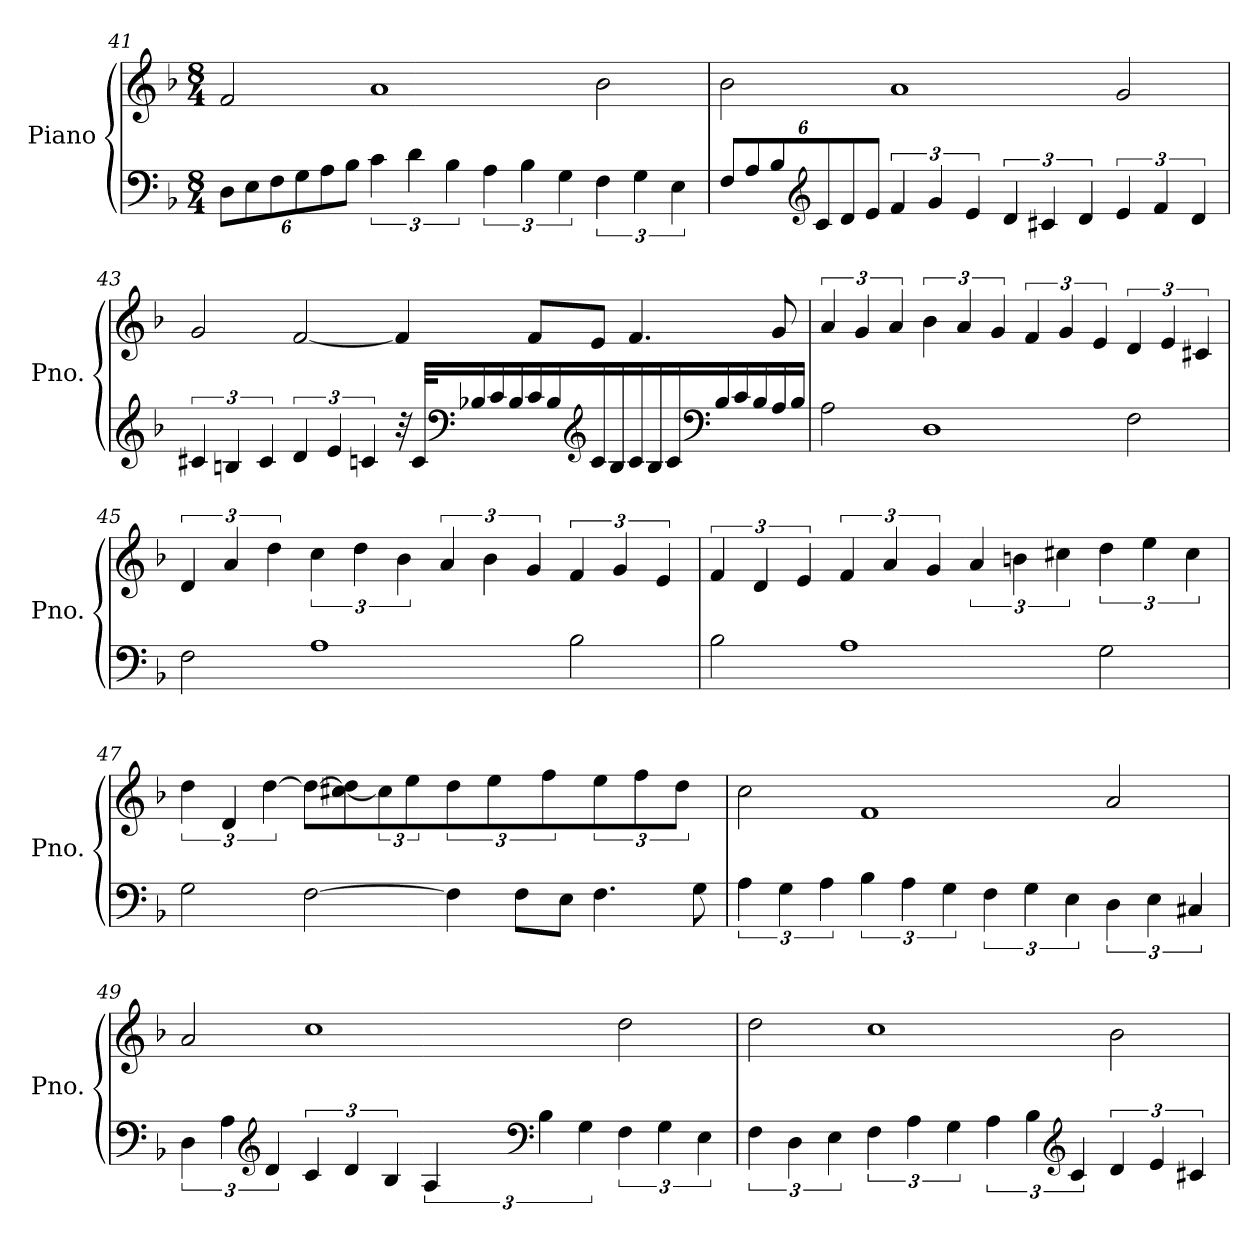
**kern	**kern
*part1	*part1
*staff2	*staff1
*I"Piano	*
*I'Pno.	*
!!LO:LB:g=z
*clefF4	*clefG2
*k[b-]	*k[b-]
*M8/4	*M8/4
*Xbrackettup	*
=41	=41
12D\L	2f/
12E\	.
12F\	.
12G\	.
12A\	.
12B-\J	.
*brackettup	*
6c\	1a
6d\	.
6B-\	.
6A\	.
6B-\	.
6G\	.
6F\	2b-\
6G\	.
6E\	.
=42	=42
*Xbrackettup	*
12F/L	2b-\
12A/	.
12B-/	.
*clefG2	*
12c/	.
12d/	.
12e/J	.
*brackettup	*
6f/	1a
6g/	.
6e/	.
6d/	.
6c#X/	.
6d/	.
6e/	2g/
6f/	.
6d/	.
!!LO:LB:g=z
=43	=43
6c#X/	2g/
6Bn/	.
6c#/	.
6d/	[2f/
6e/	.
6cn/	.
32r	4f/]
32c/KLL	.
*clefF4	*
16B-X/	.
16c/	.
16B-/	.
16c/	8f/L
16B-/	.
*clefG2	*
16c/	8e/J
16B-/	.
16c/	4.f/
16B-/	.
16c/	.
*clefF4	*
16B-/	.
16c/	.
16B-/	.
16A/	8g/
16B-/JJ	.
=44	=44
2A\	6a/
.	6g/
.	6a/
1D	6b-\
.	6a/
.	6g/
.	6f/
.	6g/
.	6e/
2F\	6d/
.	6e/
.	6c#X/
!!LO:LB:g=z
=45	=45
2F\	6d/
.	6a/
.	6dd\
1A	6cc\
.	6dd\
.	6b-\
.	6a/
.	6b-\
.	6g/
2B-\	6f/
.	6g/
.	6e/
=46	=46
2B-\	6f/
.	6d/
.	6e/
1A	6f/
.	6a/
.	6g/
.	6a/
.	6bn\
.	6cc#X\
2G\	6dd\
.	6ee\
.	6cc#\
=47	=47
2G\	6dd\
.	6d/
.	[6dd\
[2F\	8dd\L_
.	[8cc#X\ 8dd\]
.	12cc#\J]
.	6ee\
4F\]	6dd\
.	6ee\
8F\L	.
.	6ff\
8E\J	.
4.F\	6ee\
.	6ff\
.	6dd\
8G\	.
!!LO:LB:g=z
=48	=48
6A\	2cc\
6G\	.
6A\	.
6B-\	1f
6A\	.
6G\	.
6F\	.
6G\	.
6E\	.
6D\	2a/
6E\	.
6C#X/	.
=49	=49
6D\	2a/
6A\	.
*clefG2	*
6d/	.
6c/	1cc
6d/	.
6B-/	.
6A/	.
*clefF4	*
6B-\	.
6G\	.
6F\	2dd\
6G\	.
6E\	.
=50	=50
6F\	2dd\
6D\	.
6E\	.
6F\	1cc
6A\	.
6G\	.
6A\	.
6B-\	.
*clefG2	*
6c/	.
6d/	2b-\
6e/	.
6c#X/	.
=	=
*-	*-
